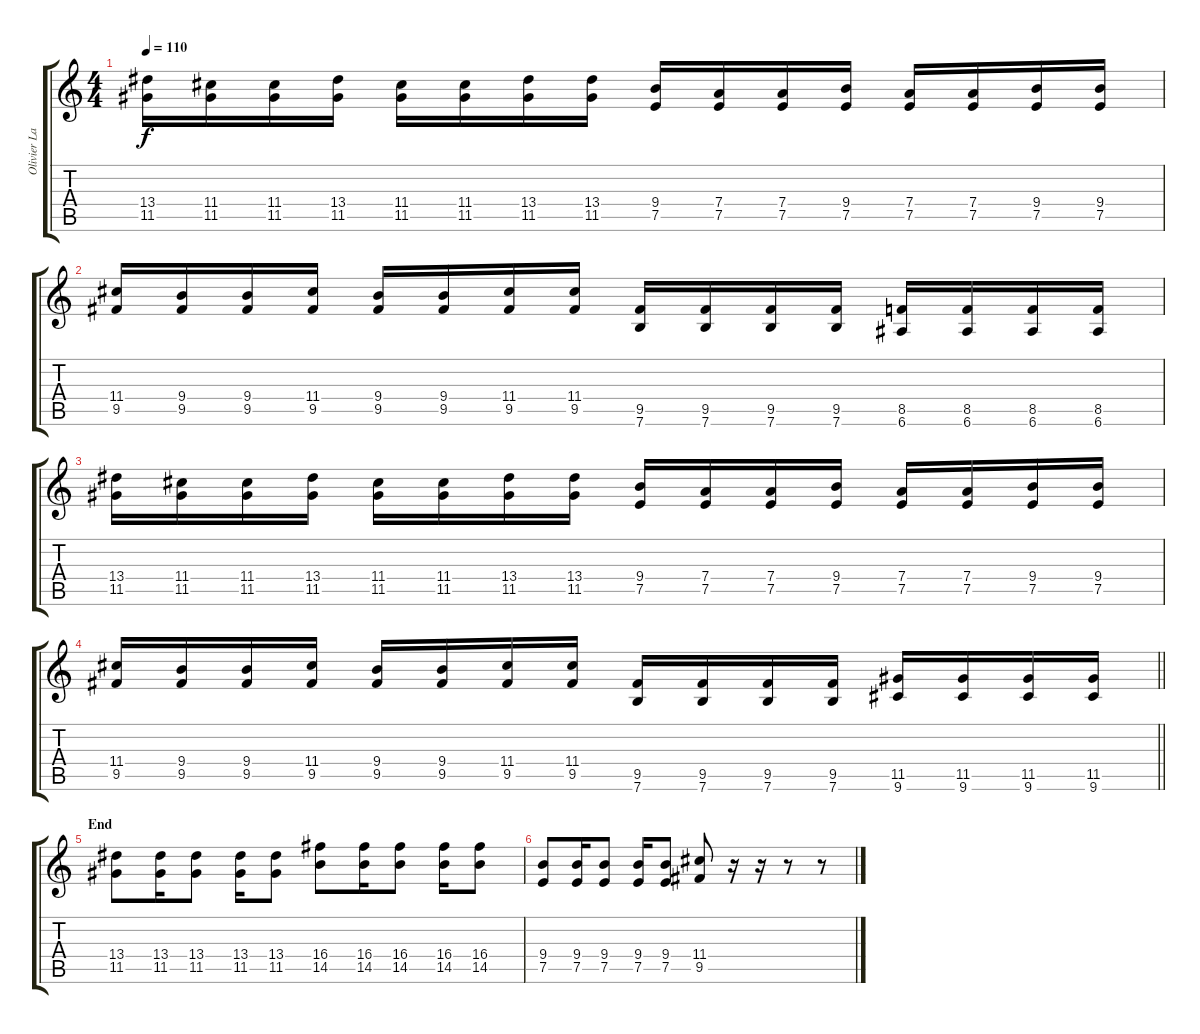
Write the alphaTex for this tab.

\track ("Olivier Lavoie" "Olivier La") {instrument overdrivenguitar}
\staff {score tabs}
\tuning (E4 B3 G3 D3 A2 E2) {hide}
\ts (4 4)
\tempo 110
\clef g2
\ks c
(13.4 11.5).16{dy f} (11.4 11.5).16 (11.4 11.5).16 (13.4 11.5).16 (11.4 11.5).16 (11.4 11.5).16 (13.4 11.5).16 (13.4 11.5).16 (9.4 7.5).16 (7.4 7.5).16 (7.4 7.5).16 (9.4 7.5).16 (7.4 7.5).16 (7.4 7.5).16 (9.4 7.5).16 (9.4 7.5).16 |
(11.4 9.5).16 (9.4 9.5).16 (9.4 9.5).16 (11.4 9.5).16 (9.4 9.5).16 (9.4 9.5).16 (11.4 9.5).16 (11.4 9.5).16 (9.5 7.6).16 (9.5 7.6).16 (9.5 7.6).16 (9.5 7.6).16 (8.5 6.6).16 (8.5 6.6).16 (8.5 6.6).16 (8.5 6.6).16 |
(13.4 11.5).16 (11.4 11.5).16 (11.4 11.5).16 (13.4 11.5).16 (11.4 11.5).16 (11.4 11.5).16 (13.4 11.5).16 (13.4 11.5).16 (9.4 7.5).16 (7.4 7.5).16 (7.4 7.5).16 (9.4 7.5).16 (7.4 7.5).16 (7.4 7.5).16 (9.4 7.5).16 (9.4 7.5).16 |
\barLineRight lightlight
(11.4 9.5).16 (9.4 9.5).16 (9.4 9.5).16 (11.4 9.5).16 (9.4 9.5).16 (9.4 9.5).16 (11.4 9.5).16 (11.4 9.5).16 (9.5 7.6).16 (9.5 7.6).16 (9.5 7.6).16 (9.5 7.6).16 (11.5 9.6).16 (11.5 9.6).16 (11.5 9.6).16 (11.5 9.6).16 |
\section ("" "End")
(13.4 11.5).8 (13.4 11.5).16 (13.4 11.5).8 (13.4 11.5).16 (13.4 11.5).8 (16.4 14.5).8 (16.4 14.5).16 (16.4 14.5).8 (16.4 14.5).16 (16.4 14.5).8 |
(9.4 7.5).8 (9.4 7.5).16 (9.4 7.5).8 (9.4 7.5).16 (9.4 7.5).8 (11.4 9.5).8 r.16 r.16 r.8 r.8
